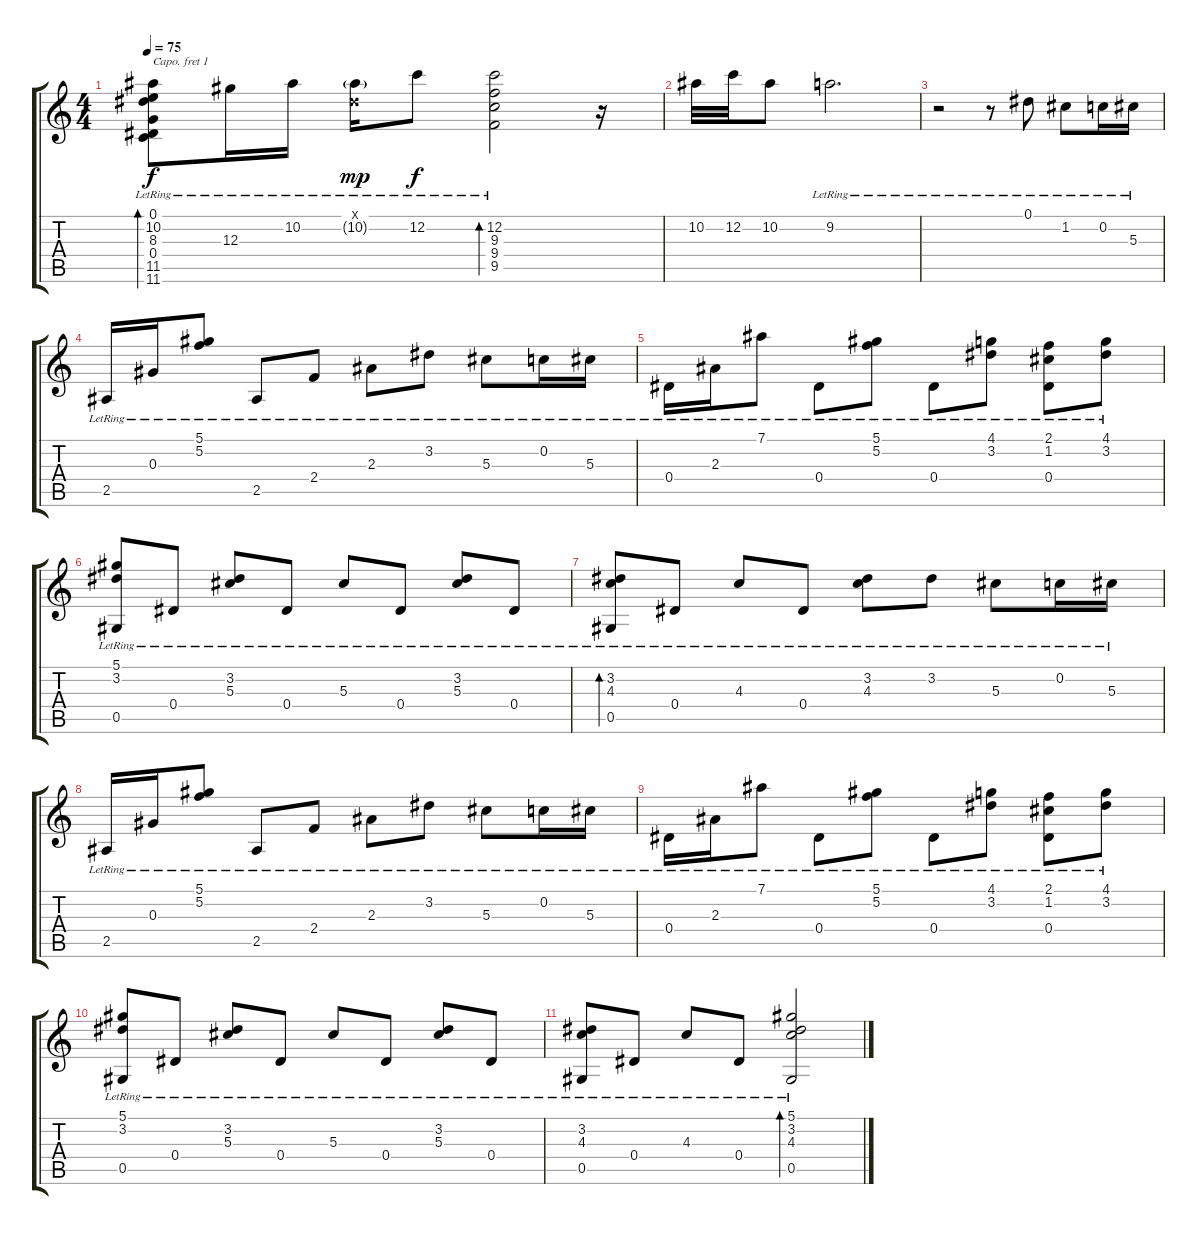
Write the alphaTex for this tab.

\track "" {instrument acousticguitarsteel}
\staff {score tabs}
\capo 1
\tuning (D4 B3 G3 D3 G2 C2) {hide}
\ts (4 4)
\tempo 75
\clef g2
\ks c
(0.1{lr} 10.2{lr} 8.3{lr} 0.4{lr} 11.5{lr} 11.6{lr}).8{bd 120 dy f} 12.3{lr}.16 10.2{lr}.16 (0.1{x} 10.2{g lr}).16{dy mp} 12.2{lr}.8{dy f} (12.2{lr} 9.3{lr} 9.4{lr} 9.5{lr}).2{bd 120} r.16 |
10.2.32 12.2.32 10.2.8 9.2{lr}.2{d} |
r.2 r.8 0.1{lr}.8 1.2{lr}.8 0.2{lr}.16 5.3{lr}.16 |
2.5{lr}.16 0.3{lr}.16 (5.1{lr} 5.2{lr}).8 2.5{lr}.8 2.4{lr}.8 2.3{lr}.8 3.2{lr}.8 5.3{lr}.8 0.2{lr}.16 5.3{lr}.16 |
0.4{lr}.16 2.3{lr}.16 7.1{lr}.8 0.4{lr}.8 (5.1{lr} 5.2{lr}).8 0.4{lr}.8 (4.1{lr} 3.2{lr}).8 (2.1{lr} 1.2{lr} 0.4{lr}).8 (4.1{lr} 3.2{lr}).8 |
(5.1{lr} 3.2{lr} 0.5{lr}).8 0.4{lr}.8 (3.2{lr} 5.3{lr}).8 0.4{lr}.8 5.3{lr}.8 0.4{lr}.8 (3.2{lr} 5.3{lr}).8 0.4{lr}.8 |
(3.2{lr} 4.3{lr} 0.5{lr}).8{bd 240} 0.4{lr}.8 4.3{lr}.8 0.4{lr}.8 (3.2{lr} 4.3{lr}).8 3.2{lr}.8 5.3{lr}.8 0.2{lr}.16 5.3{lr}.16 |
2.5{lr}.16 0.3{lr}.16 (5.1{lr} 5.2{lr}).8 2.5{lr}.8 2.4{lr}.8 2.3{lr}.8 3.2{lr}.8 5.3{lr}.8 0.2{lr}.16 5.3{lr}.16 |
0.4{lr}.16 2.3{lr}.16 7.1{lr}.8 0.4{lr}.8 (5.1{lr} 5.2{lr}).8 0.4{lr}.8 (4.1{lr} 3.2{lr}).8 (2.1{lr} 1.2{lr} 0.4{lr}).8 (4.1{lr} 3.2{lr}).8 |
(5.1{lr} 3.2{lr} 0.5{lr}).8 0.4{lr}.8 (3.2{lr} 5.3{lr}).8 0.4{lr}.8 5.3{lr}.8 0.4{lr}.8 (3.2{lr} 5.3{lr}).8 0.4{lr}.8 |
(3.2{lr} 4.3{lr} 0.5{lr}).8 0.4{lr}.8 4.3{lr}.8 0.4{lr}.8 (5.1{lr} 3.2{lr} 4.3{lr} 0.5).2{bd 480}
